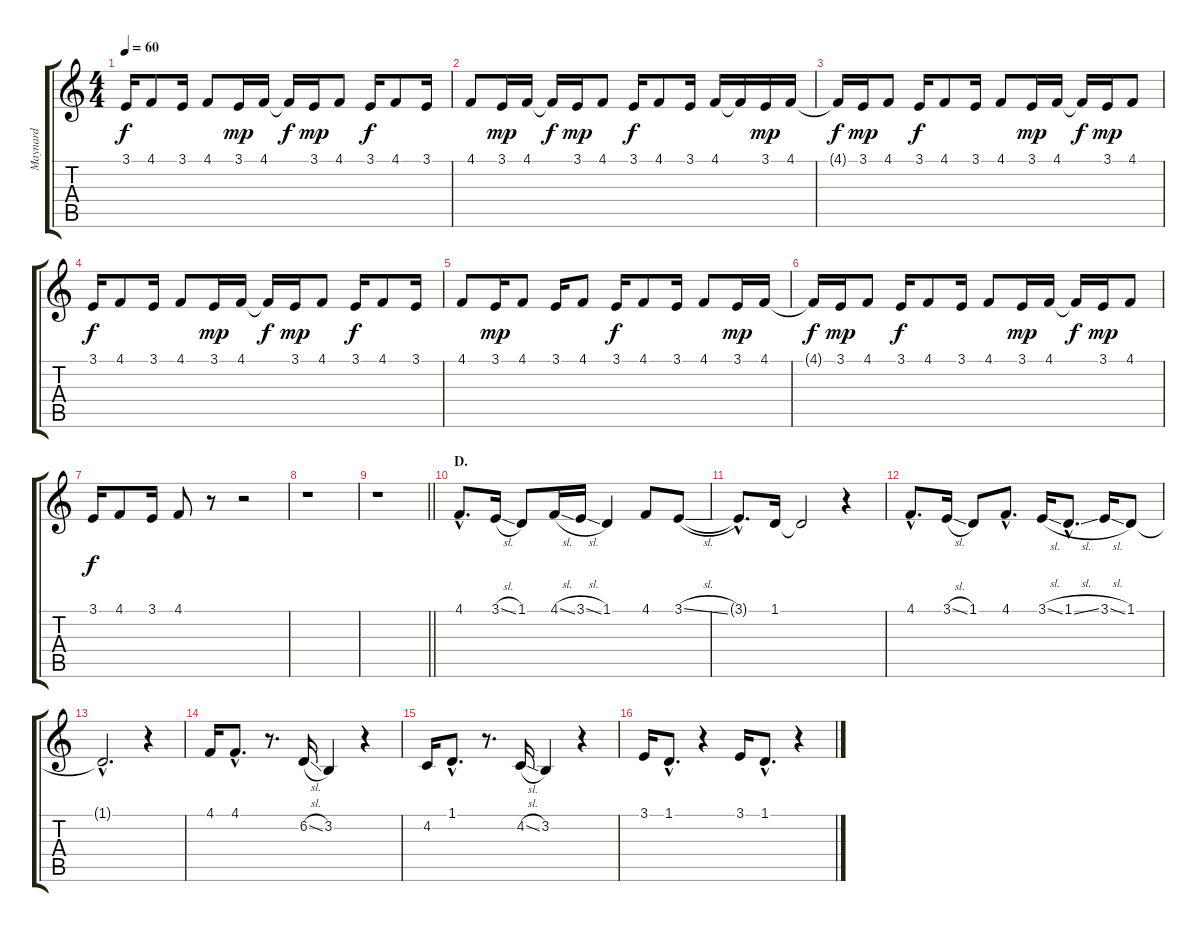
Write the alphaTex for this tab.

\track ("Maynard" "Maynard") {instrument lead3calliope}
\staff {score tabs}
\tuning (Db4 Ab3 E3 B2 Gb2 Db2) {hide}
\ts (4 4)
\tempo 60
\clef g2
\ks c
3.1.16{dy f} 4.1.8 3.1.16 4.1.8 3.1.16{dy mp} 4.1.16 4.1{t}.16{dy f} 3.1.16{dy mp} 4.1.8 3.1.16{dy f} 4.1.8 3.1.16 |
4.1.8 3.1.16{dy mp} 4.1.16 4.1{t}.16{dy f} 3.1.16{dy mp} 4.1.8 3.1.16{dy f} 4.1.8 3.1.16 4.1.16 4.1{t}.16 3.1.16{dy mp} 4.1.16 |
4.1{t}.16{dy f} 3.1.16{dy mp} 4.1.8 3.1.16{dy f} 4.1.8 3.1.16 4.1.8 3.1.16{dy mp} 4.1.16 4.1{t}.16{dy f} 3.1.16{dy mp} 4.1.8 |
3.1.16{dy f} 4.1.8 3.1.16 4.1.8 3.1.16{dy mp} 4.1.16 4.1{t}.16{dy f} 3.1.16{dy mp} 4.1.8 3.1.16{dy f} 4.1.8 3.1.16 |
4.1.8 3.1.16{dy mp} 4.1.8 3.1.16 4.1.8 3.1.16{dy f} 4.1.8 3.1.16 4.1.8 3.1.16{dy mp} 4.1.16 |
4.1{t}.16{dy f} 3.1.16{dy mp} 4.1.8 3.1.16{dy f} 4.1.8 3.1.16 4.1.8 3.1.16{dy mp} 4.1.16 4.1{t}.16{dy f} 3.1.16{dy mp} 4.1.8 |
3.1.16{dy f} 4.1.8 3.1.16 4.1.8 r.8 r.2 |
r.1 |
\barLineRight lightlight
r.1 |
\section ("" "D.")
4.1{hac}.8{d volume 16} 3.1{sl}.16 1.1.8 4.1{sl}.16 3.1{sl}.16 1.1.4 4.1.8 3.1{sl}.8 |
3.1{hac t}.8{d} 1.1.16 1.1{t}.2 r.4 |
4.1{hac}.8{d} 3.1{sl}.16 1.1.8 4.1{hac}.8{d} 3.1{sl}.16 1.1{sl hac}.8{d} 3.1{sl}.16 1.1.8 |
1.1{hac t}.2{d} r.4 |
4.1.16 4.1{hac}.8{d} r.8{d} 6.2{sl}.16 3.2.4 r.4 |
4.2.16 1.1{hac}.8{d} r.8{d} 4.2{sl}.16 3.2.4 r.4 |
3.1.16 1.1{hac}.8{d} r.4 3.1.16 1.1{hac}.8{d} r.4
